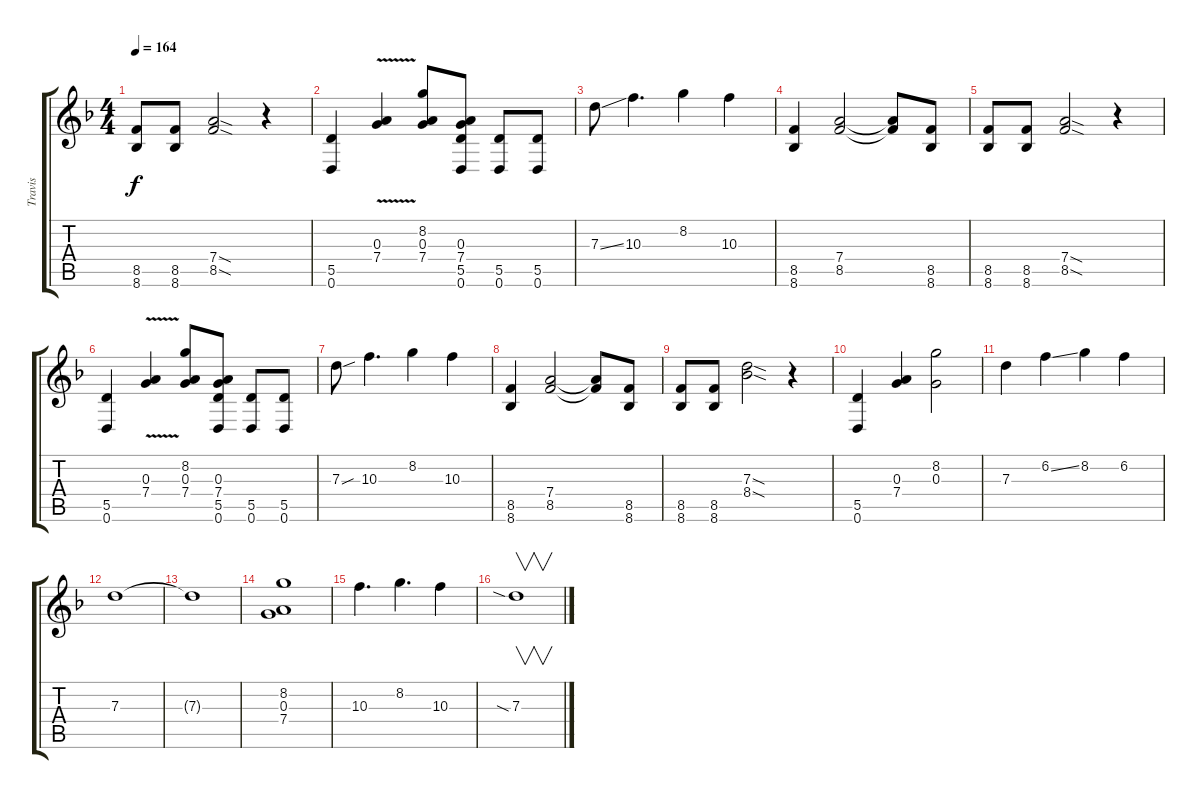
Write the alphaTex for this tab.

\track ("Travis" "Travis") {instrument distortionguitar}
\staff {score tabs}
\tuning (E4 B3 G3 D3 A2 D2) {hide}
\ts (4 4)
\tempo 164
\clef g2
\ks f
(8.5 8.6).8{dy f} (8.5 8.6).8 (7.4{sod} 8.5{sod}).2 r.4 |
(5.5 0.6).4 (0.3 7.4{v}).4 (8.2 0.3 7.4).8 (0.3 7.4 5.5 0.6).8 (5.5 0.6).8 (5.5 0.6).8 |
7.3{ss}.8 10.3.4{d} 8.2.4 10.3.4 |
(8.5 8.6).4 (7.4 8.5).2 (7.4{t} 8.5{t}).8 (8.5 8.6).8 |
(8.5 8.6).8 (8.5 8.6).8 (7.4{sod} 8.5{sod}).2 r.4 |
(5.5 0.6).4 (0.3{v} 7.4).4 (8.2 0.3 7.4).8 (0.3 7.4 5.5 0.6).8 (5.5 0.6).8 (5.5 0.6).8 |
7.3{sou}.8 10.3.4{d} 8.2.4 10.3.4 |
(8.5 8.6).4 (7.4 8.5).2 (7.4{t} 8.5{t}).8 (8.5 8.6).8 |
(8.5 8.6).8 (8.5 8.6).8 (7.3{sod} 8.4{sod}).2 r.4 |
(5.5 0.6).4 (0.3 7.4).4 (8.2 0.3).2 |
7.3.4 6.2{ss}.4 8.2.4 6.2.4 |
7.3.1 |
7.3{t}.1 |
(8.2 0.3 7.4).1 |
10.3.4{d} 8.2.4{d} 10.3.4 |
7.3{sia}.1{v}
